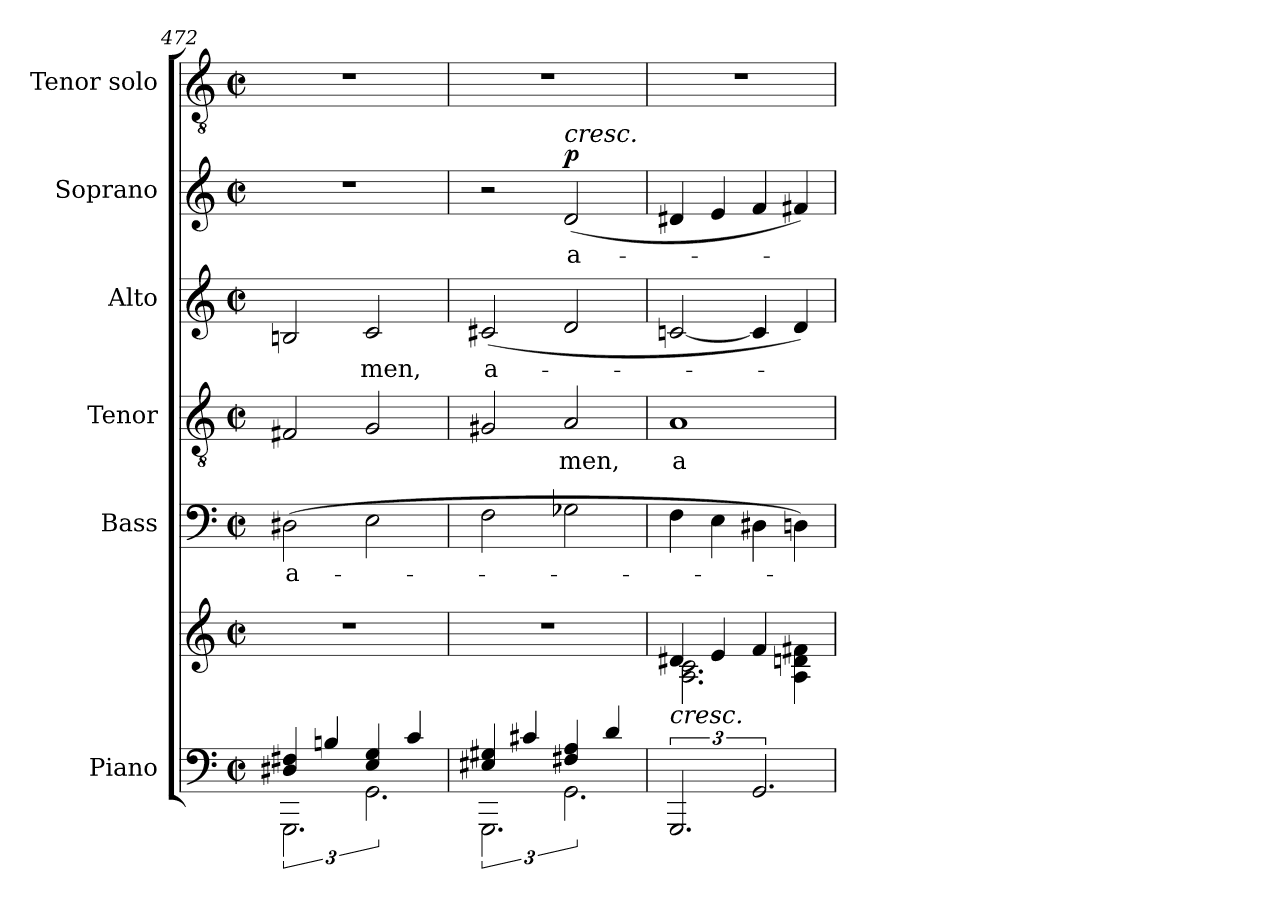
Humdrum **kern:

**kern	**kern	**kern	**text	**kern	**text	**kern	**text	**kern	**text	**dynam	**kern
*part6	*part6	*part5	*part5	*part4	*part4	*part3	*part3	*part2	*part2	*part2	*part1
*staff7	*staff6	*staff5	*staff5	*staff4	*staff4	*staff3	*staff3	*staff2	*staff2	*staff2	*staff1
*I"Piano	*	*I"Bass	*	*I"Tenor	*	*I"Alto	*	*I"Soprano	*	*	*I"Tenor solo
*I'Pno.	*	*I'B.	*	*I'T.	*	*I'A.	*	*I'S.	*	*	*I'T.s
*clefF4	*clefG2	*clefF4	*	*clefGv2	*	*clefG2	*	*clefG2	*	*	*clefGv2
*k[]	*k[]	*k[]	*	*k[]	*	*k[]	*	*k[]	*	*	*k[]
*M2/2	*M2/2	*M2/2	*	*M2/2	*	*M2/2	*	*M2/2	*	*	*M2/2
*met(c|)	*met(c|)	*met(c|)	*	*met(c|)	*	*met(c|)	*	*met(c|)	*	*	*met(c|)
=472	=472	=472	=472	=472	=472	=472	=472	=472	=472	=472	=472
*^	*	*	*	*	*	*	*	*	*	*	*
!	!	!	!	!LO:LY:b	!	!	!	!	!	!	!	!
4D#X/ 4F#X/	3.GGG	1r	(>2D#X\	a-	2F#X/	.	2Bn/	.	1r	.	.	1r
4Bn/	.	.	.	.	.	.	.	.	.	.	.	.
!	!	!	!	!	!	!	!	!LO:LY:b	!	!	!	!
4E/ 4G/	3.GG	.	2E\	.	2G/	.	2c/	-men,	.	.	.	.
4c/	.	.	.	.	.	.	.	.	.	.	.	.
=473	=473	=473	=473	=473	=473	=473	=473	=473	=473	=473	=473	=473
!	!	!	!	!	!	!	!	!LO:LY:b	!	!	!	!
4E#X/ 4G#X/	3.GGG	1r	2F\	.	2G#X/	.	(>2c#X/	a-	2r	.	.	1r
4c#X/	.	.	.	.	.	.	.	.	.	.	.	.
!	!	!	!	!	!	!	!	!	!LO:TX:a:i:t=cresc.	!	!	!
!	!	!	!	!	!	!LO:LY:b	!	!	!	!LO:LY:b	!LO:DY:a	!
4F#X/ 4A/	3.GG	.	2G-X\	.	2A/	-men,	2d/	.	(>2d/	a-	p	.
4d/	.	.	.	.	.	.	.	.	.	.	.	.
*v	*v	*	*	*	*	*	*	*	*	*	*	*
=474	=474	=474	=474	=474	=474	=474	=474	=474	=474	=474	=474
*	*^	*	*	*	*	*	*	*	*	*	*
!LO:TX:a:i:t=cresc.	!	!	!	!	!	!	!	!	!	!	!	!
!	!	!	!	!	!	!LO:LY:b	!	!	!	!	!	!
3.GGG	4d#X/	2.A\ 2.c\	4F\	.	1A	a-	[2cn/	.	4d#X/	.	.	1r
.	4e/	.	4E\	.	.	.	.	.	4e/	.	.	.
3.GG	4f/	.	4D#X\	.	.	.	4c/]	.	4f/	.	.	.
.	4ryy	4A\ 4dn\ 4f#X\	4Dn\)	.	.	.	4d/)	.	4f#X/)	.	.	.
*	*v	*v	*	*	*	*	*	*	*	*	*	*
=	=	=	=	=	=	=	=	=	=	=	=
*-	*-	*-	*-	*-	*-	*-	*-	*-	*-	*-	*-
